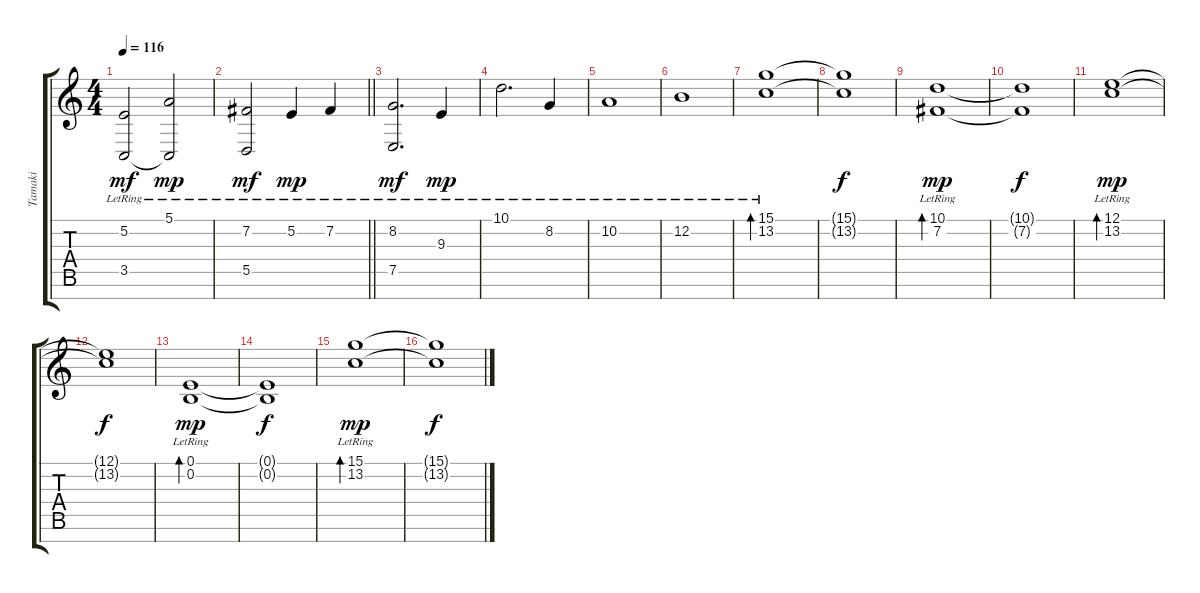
\track ("Tamaki" "Tamaki") {instrument acousticgrandpiano}
\staff {score tabs}
\tuning (E4 B3 G3 D3 A2 E2 B1) {hide}
\ts (4 4)
\tempo 116
\clef g2
\ks c
(5.2{lr} 3.5{lr}).2{dy mf} (5.1{lr} 3.5{t}).2{dy mp} |
\barLineRight lightlight
(7.2{lr} 5.5{lr}).2{dy mf} 5.2{lr}.4{dy mp} 7.2{lr}.4 |
\section ("" "")
(8.2{lr} 7.5{lr}).2{d dy mf} 9.3{lr}.4{dy mp} |
10.1{lr}.2{d} 8.2{lr}.4 |
10.2{lr}.1 |
12.2{lr}.1 |
(15.1{lr} 13.2{lr}).1{bd 240} |
(15.1{t} 13.2{t}).1{dy f} |
(10.1{lr} 7.2{lr}).1{bd 240 dy mp} |
(10.1{t} 7.2{t}).1{dy f} |
(12.1{lr} 13.2{lr}).1{bd 240 dy mp} |
(12.1{t} 13.2{t}).1{dy f} |
(0.1{lr} 0.2{lr}).1{bd 240 dy mp} |
(0.1{t} 0.2{t}).1{dy f} |
(15.1{lr} 13.2{lr}).1{bd 240 dy mp} |
(15.1{t} 13.2{t}).1{dy f}
